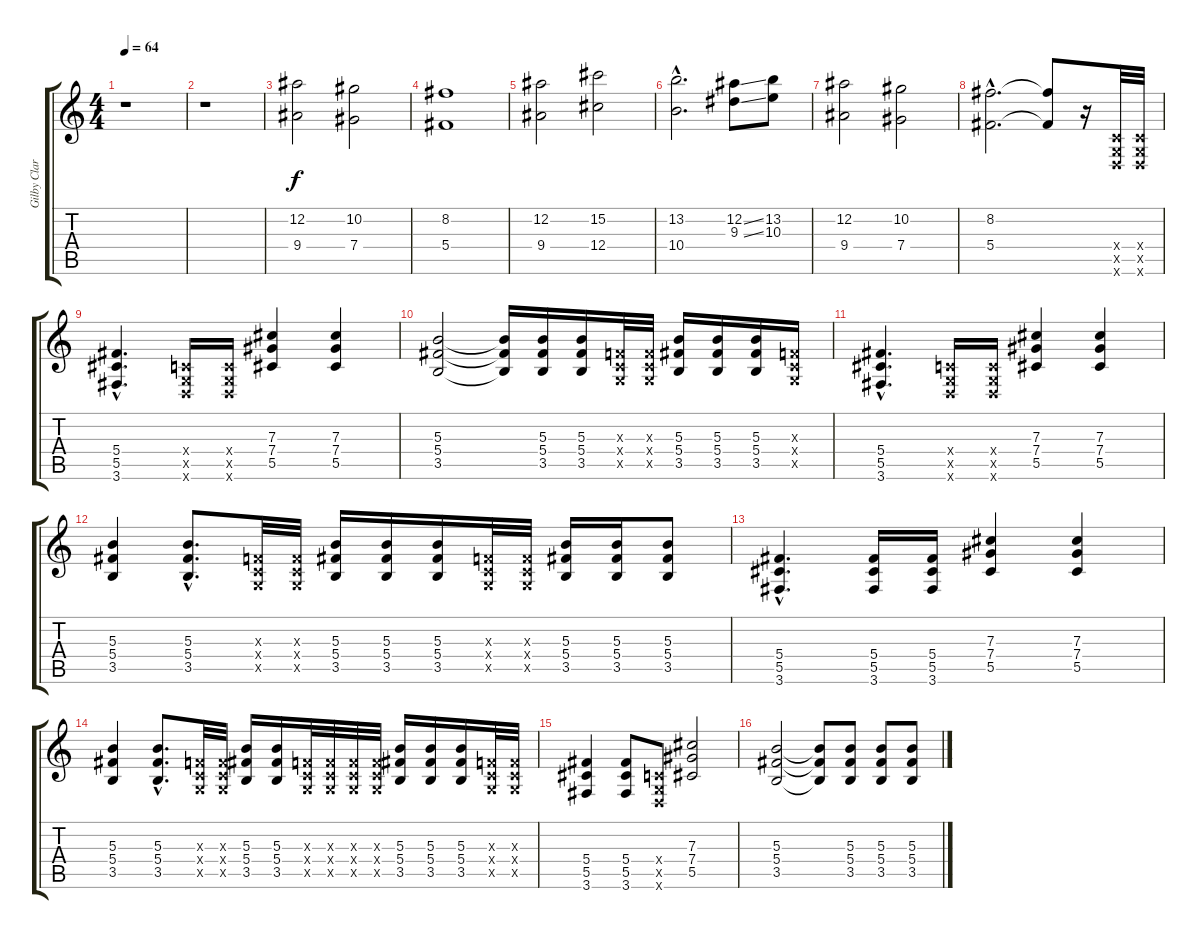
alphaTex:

\track ("Gilby Clarke" "Gilby Clar") {instrument distortionguitar}
\staff {score tabs}
\tuning (Eb4 Bb3 Gb3 Db3 Ab2 Eb2) {hide}
\ts (4 4)
\tempo 64
\clef g2
\ks c
r.1{dy f} |
r.1 |
(12.2 9.4).2 (10.2 7.4).2 |
(8.2 5.4).1 |
(12.2 9.4).2 (15.2 12.4).2 |
(13.2{hac} 10.4{hac}).2{d} (12.2{ss} 9.3{ss}).8 (13.2 10.3).8 |
(12.2 9.4).2 (10.2 7.4).2 |
(8.2{hac} 5.4{hac}).2{d} (8.2{t} 5.4{t}).8 r.16 (-1.4{x} -1.5{x} -1.6{x}).32 (-1.4{x} -1.5{x} -1.6{x}).32 |
(5.4{hac} 5.5{hac} 3.6{hac}).4{d} (-1.4{x} -1.5{x} -1.6{x}).16 (-1.4{x} -1.5{x} -1.6{x}).16 (7.3 7.4 5.5).4 (7.3 7.4 5.5).4 |
(5.3 5.4 3.5).2 (5.3{t} 5.4{t} 3.5{t}).16 (5.3 5.4 3.5).16 (5.3 5.4 3.5).16 (-1.3{x} -1.4{x} -1.5{x}).32 (-1.3{x} -1.4{x} -1.5{x}).32 (5.3 5.4 3.5).16 (5.3 5.4 3.5).16 (5.3 5.4 3.5).16 (-1.3{x} -1.4{x} -1.5{x}).16 |
(5.4{hac} 5.5{hac} 3.6{hac}).4{d} (-1.4{x} -1.5{x} -1.6{x}).16 (-1.4{x} -1.5{x} -1.6{x}).16 (7.3 7.4 5.5).4 (7.3 7.4 5.5).4 |
(5.3 5.4 3.5).4 (5.3{hac} 5.4{hac} 3.5{hac}).8{d} (-1.3{x} -1.4{x} -1.5{x}).32 (-1.3{x} -1.4{x} -1.5{x}).32 (5.3 5.4 3.5).16 (5.3 5.4 3.5).16 (5.3 5.4 3.5).16 (-1.3{x} -1.4{x} -1.5{x}).32 (-1.3{x} -1.4{x} -1.5{x}).32 (5.3 5.4 3.5).16 (5.3 5.4 3.5).16 (5.3 5.4 3.5).8 |
(5.4{hac} 5.5{hac} 3.6{hac}).4{d} (5.4 5.5 3.6).16 (5.4 5.5 3.6).16 (7.3 7.4 5.5).4 (7.3 7.4 5.5).4 |
(5.3 5.4 3.5).4 (5.3{hac} 5.4{hac} 3.5{hac}).8{d} (-1.3{x} -1.4{x} -1.5{x}).32 (-1.3{x} -1.4{x} -1.5{x}).32 (5.3 5.4 3.5).16 (5.3 5.4 3.5).16 (-1.3{x} -1.4{x} -1.5{x}).32 (-1.3{x} -1.4{x} -1.5{x}).32 (-1.3{x} -1.4{x} -1.5{x}).32 (-1.3{x} -1.4{x} -1.5{x}).32 (5.3 5.4 3.5).16 (5.3 5.4 3.5).16 (5.3 5.4 3.5).16 (-1.3{x} -1.4{x} -1.5{x}).32 (-1.3{x} -1.4{x} -1.5{x}).32 |
(5.4 5.5 3.6).4 (5.4 5.5 3.6).8 (-1.4{x} -1.5{x} -1.6{x}).8 (7.3 7.4 5.5).2 |
(5.3 5.4 3.5).2 (5.3{t} 5.4{t} 3.5{t}).8 (5.3 5.4 3.5).8 (5.3 5.4 3.5).8 (5.3 5.4 3.5).8
